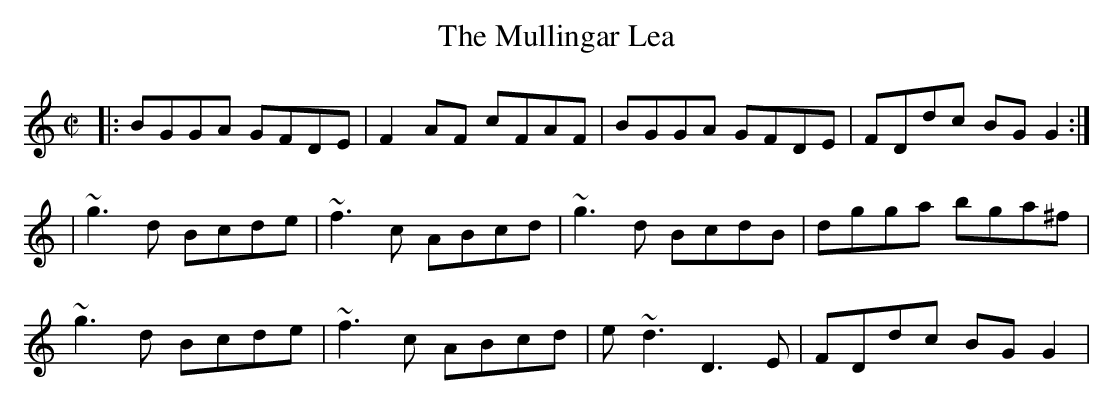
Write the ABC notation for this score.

X:1
T:Mullingar Lea, The
M:C|
K:Gmix
|: BGGA GFDE | F2AF cFAF | BGGA GFDE | FDdc BGG2 :|
| ~g3d Bcde | ~f3c ABcd | ~g3d BcdB | dgga bga^f |
~g3d Bcde | ~f3c ABcd | e~d3 D3E | FDdc BGG2 |
